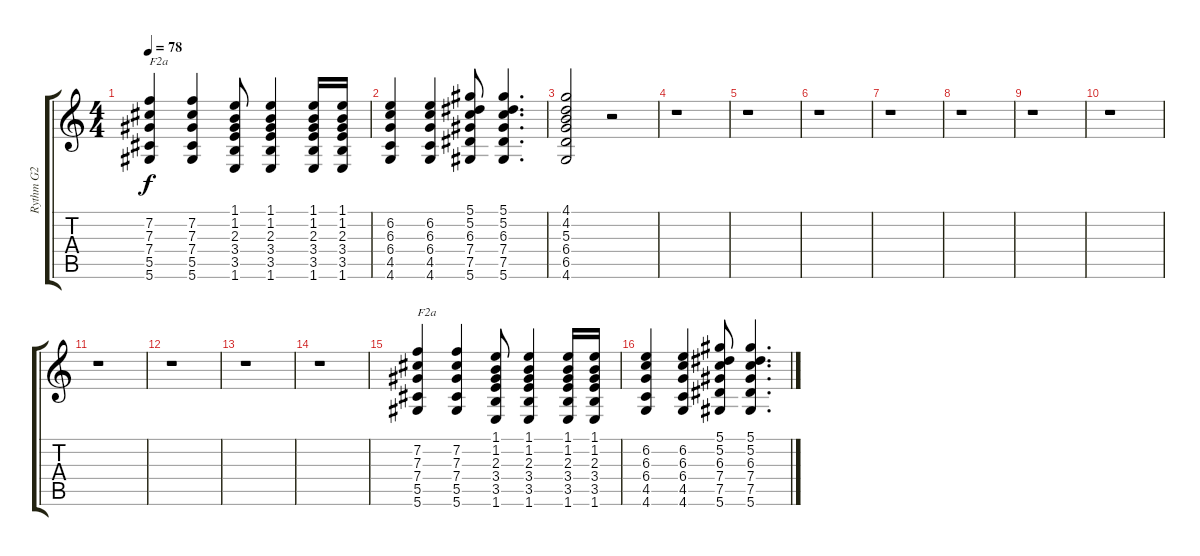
\track ("Rythm G2" "Rythm G2") {instrument distortionguitar}
\staff {score tabs}
\tuning (Eb4 Bb3 Gb3 Db3 Ab2 Eb2) {hide}
\ts (4 4)
\tempo 78
\clef g2
\ks c
(7.2 7.3 7.4 5.5 5.6).4{txt "F2a" dy f} (7.2 7.3 7.4 5.5 5.6).4 (1.1 1.2 2.3 3.4 3.5 1.6).8 (1.1 1.2 2.3 3.4 3.5 1.6).4 (1.1 1.2 2.3 3.4 3.5 1.6).16 (1.1 1.2 2.3 3.4 3.5 1.6).16 |
(6.2 6.3 6.4 4.5 4.6).4 (6.2 6.3 6.4 4.5 4.6).4 (5.1 5.2 6.3 7.4 7.5 5.6).8 (5.1 5.2 6.3 7.4 7.5 5.6).4{d} |
(4.1 4.2 5.3 6.4 6.5 4.6).2 r.2 |
r.1 |
r.1 |
r.1 |
r.1 |
r.1 |
r.1 |
r.1 |
r.1 |
r.1 |
r.1 |
r.1 |
(7.2 7.3 7.4 5.5 5.6).4{txt "F2a"} (7.2 7.3 7.4 5.5 5.6).4 (1.1 1.2 2.3 3.4 3.5 1.6).8 (1.1 1.2 2.3 3.4 3.5 1.6).4 (1.1 1.2 2.3 3.4 3.5 1.6).16 (1.1 1.2 2.3 3.4 3.5 1.6).16 |
(6.2 6.3 6.4 4.5 4.6).4 (6.2 6.3 6.4 4.5 4.6).4 (5.1 5.2 6.3 7.4 7.5 5.6).8 (5.1 5.2 6.3 7.4 7.5 5.6).4{d}
